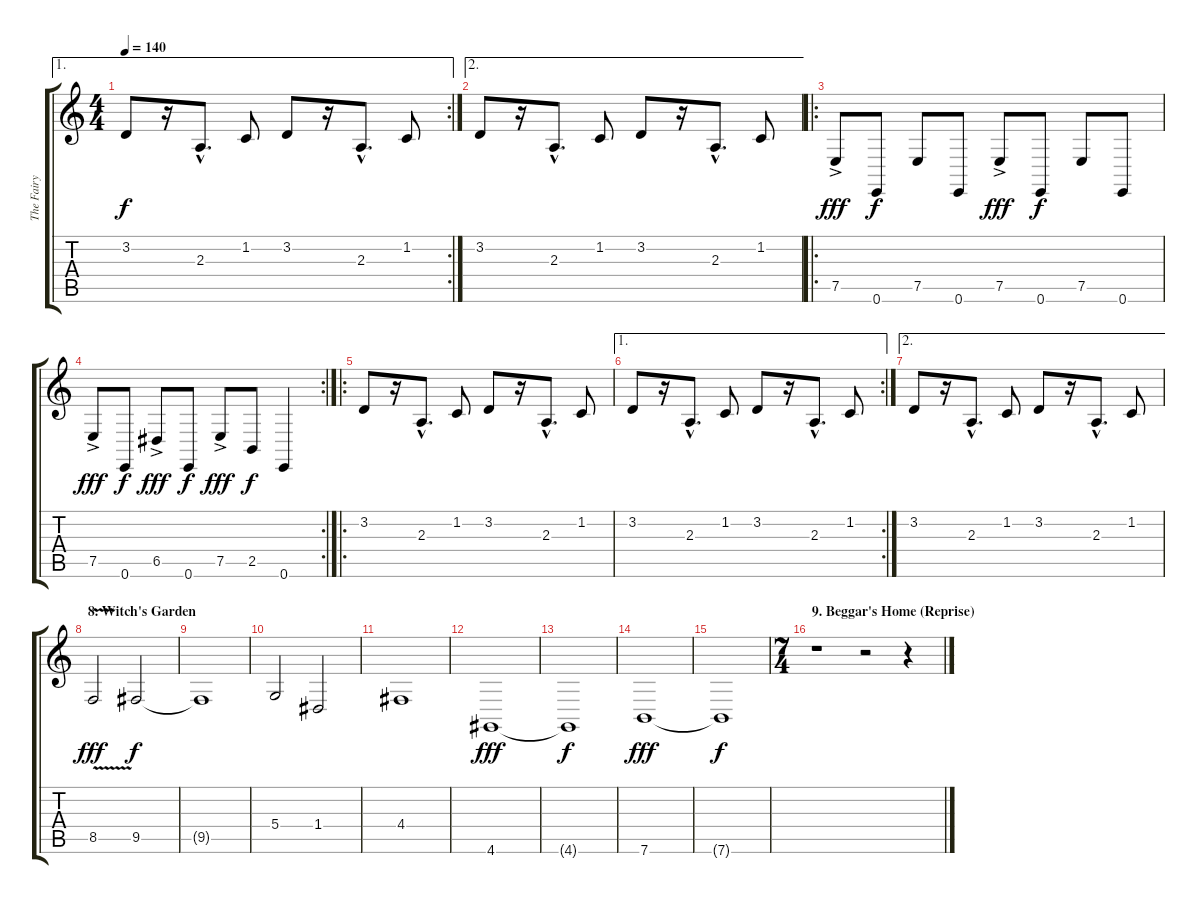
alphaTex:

\track ("The Fairy Slayer" "The Fairy ") {instrument cello}
\staff {score tabs}
\tuning (E4 B3 G3 D3 A2 E2) {hide}
\ae 1
\rc 2
\ts (4 4)
\tempo 140
\clef g2
\ks c
3.2.8{dy f} r.16 2.3{hac}.8{d} 1.2.8 3.2.8 r.16 2.3{hac}.8{d} 1.2.8 |
\ae 2
3.2.8 r.16 2.3{hac}.8{d} 1.2.8 3.2.8 r.16 2.3{hac}.8{d} 1.2.8 |
\ro
7.5{ac}.8{dy fff} 0.6.8{dy f} 7.5.8 0.6.8 7.5{ac}.8{dy fff} 0.6.8{dy f} 7.5.8 0.6.8 |
\rc 2
7.5{ac}.8{dy fff} 0.6.8{dy f} 6.5{ac}.8{dy fff} 0.6.8{dy f} 7.5{ac}.8{dy fff} 2.5.8{dy f} 0.6.4 |
\ro
3.2.8 r.16 2.3{hac}.8{d} 1.2.8 3.2.8 r.16 2.3{hac}.8{d} 1.2.8 |
\ae 1
\rc 2
3.2.8 r.16 2.3{hac}.8{d} 1.2.8 3.2.8 r.16 2.3{hac}.8{d} 1.2.8 |
\ae 2
3.2.8 r.16 2.3{hac}.8{d} 1.2.8 3.2.8 r.16 2.3{hac}.8{d} 1.2.8 |
\section ("" "8. Witch's Garden")
8.5{v}.2{dy fff} 9.5.2{dy f} |
9.5{t}.1 |
5.4.2 1.4.2 |
4.4.1 |
4.6.1{dy fff} |
4.6{t}.1{dy f} |
7.6.1{dy fff volume 16} |
7.6{t}.1{dy f} |
\ts (7 4)
\section ("" "9. Beggar's Home (Reprise)")
r.1 r.2 r.4
